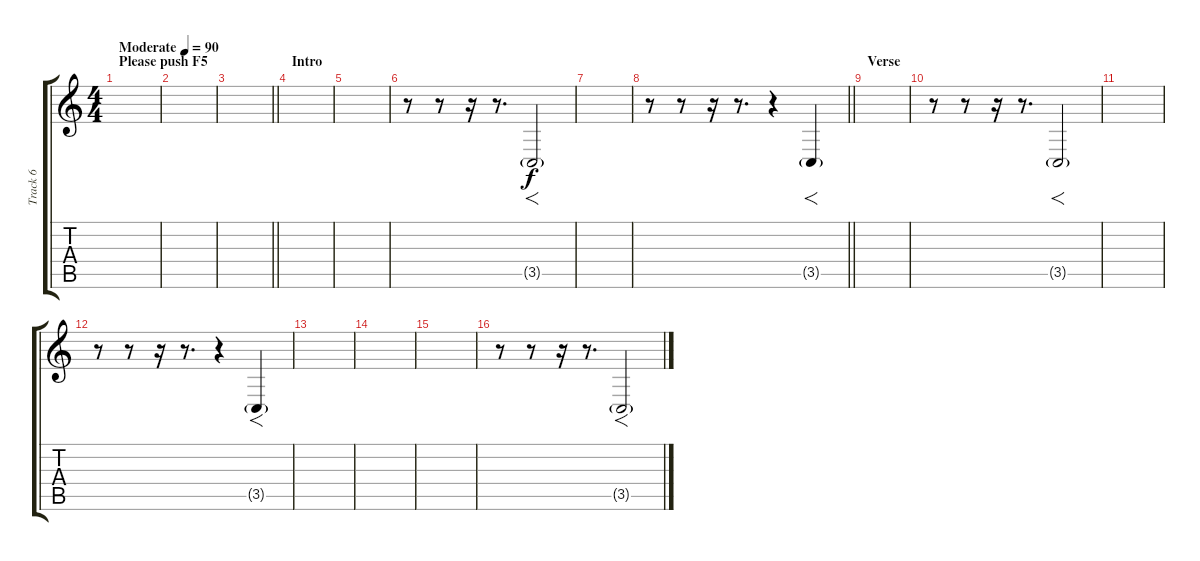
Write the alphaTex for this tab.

\track ("Track 6" "Track 6") {instrument reversecymbal}
\staff {score tabs}
\tuning (E4 B3 G3 D3 A2 E2) {hide}
\ts (4 4)
\section ("" "Please push F5")
\tempo (90 "Moderate")
\clef g2
\ks c
|
|
\barLineRight lightlight
|
\section ("" "Intro")
|
|
r.8 r.8 r.16 r.8{d} 3.5{g}.2{f} |
|
\barLineRight lightlight
r.8 r.8 r.16 r.8{d} r.4 3.5{g}.4{f} |
\section ("" "Verse")
|
r.8 r.8 r.16 r.8{d} 3.5{g}.2{f} |
|
r.8 r.8 r.16 r.8{d} r.4 3.5{g}.4{f} |
|
|
|
r.8 r.8 r.16 r.8{d} 3.5{g}.2{f}
